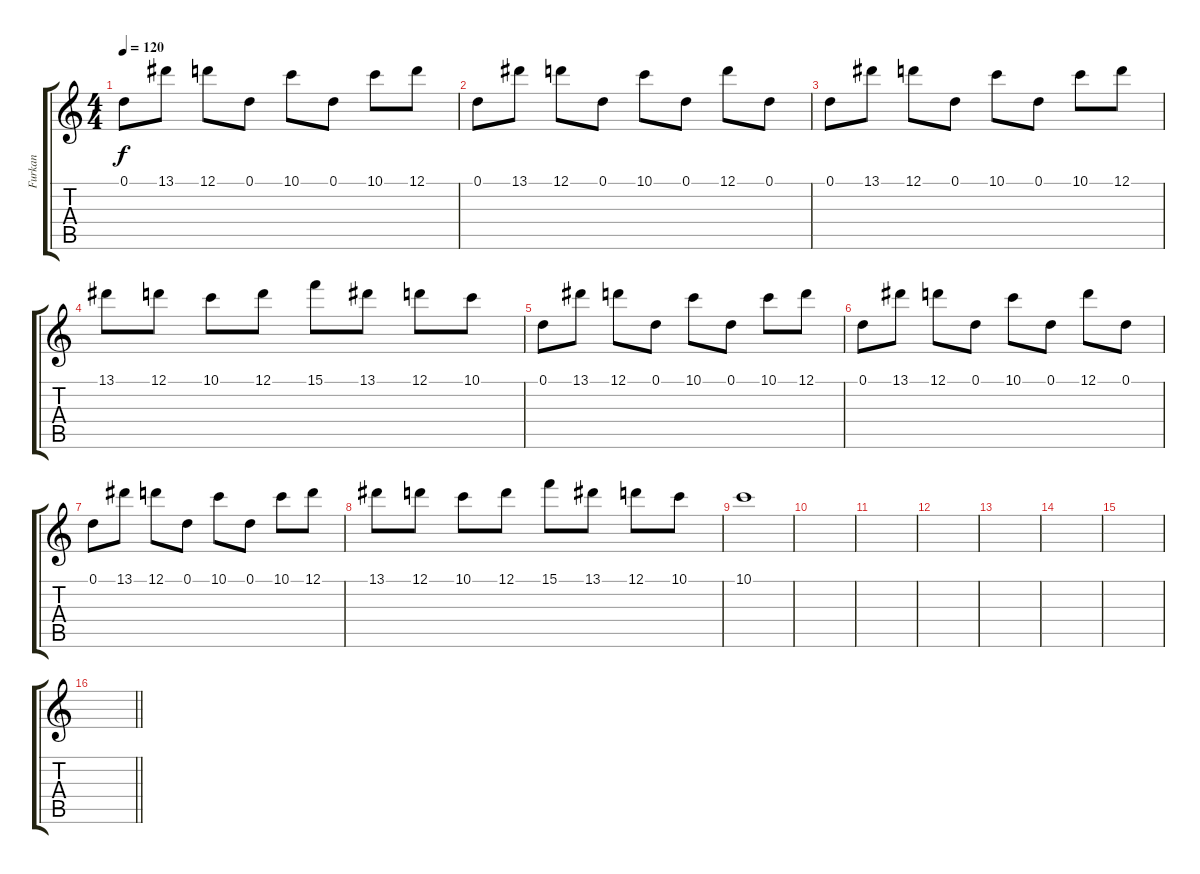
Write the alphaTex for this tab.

\track ("Furkan" "Furkan") {instrument overdrivenguitar}
\staff {score tabs}
\tuning (D4 A3 F3 C3 G2 D2) {hide}
\ts (4 4)
\tempo 120
\clef g2
\ks c
0.1.8{dy f} 13.1.8 12.1.8 0.1.8 10.1.8 0.1.8 10.1.8 12.1.8 |
0.1.8 13.1.8 12.1.8 0.1.8 10.1.8 0.1.8 12.1.8 0.1.8 |
0.1.8 13.1.8 12.1.8 0.1.8 10.1.8 0.1.8 10.1.8 12.1.8 |
13.1.8 12.1.8 10.1.8 12.1.8 15.1.8 13.1.8 12.1.8 10.1.8 |
0.1.8 13.1.8 12.1.8 0.1.8 10.1.8 0.1.8 10.1.8 12.1.8 |
0.1.8 13.1.8 12.1.8 0.1.8 10.1.8 0.1.8 12.1.8 0.1.8 |
0.1.8 13.1.8 12.1.8 0.1.8 10.1.8 0.1.8 10.1.8 12.1.8 |
13.1.8 12.1.8 10.1.8 12.1.8 15.1.8 13.1.8 12.1.8 10.1.8 |
10.1.1 |
|
|
|
|
|
|
\barLineRight lightlight
